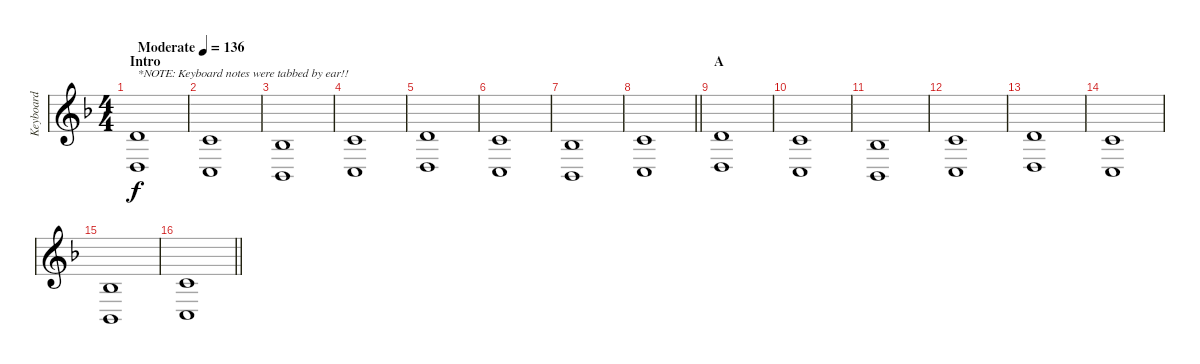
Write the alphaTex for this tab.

\track ("Keyboard" "Keyboard") {instrument churchorgan}
\staff {score}
\tuning (E4 B3 G3 D3 A2 E2) {hide}
\ts (4 4)
\section ("" "Intro")
\tempo (136 "Moderate")
\clef g2
\ks f
(3.2 0.4).1{txt "*NOTE: Keyboard notes were tabbed by ear!!" dy f instrument churchorgan} |
(1.2 3.5).1 |
(3.3 1.5).1 |
(1.2 3.5).1 |
(3.2 0.4).1 |
(1.2 3.5).1 |
(3.3 1.5).1 |
\barLineRight lightlight
(1.2 3.5).1 |
\section ("" "A")
(3.2 0.4).1 |
(1.2 3.5).1 |
(3.3 1.5).1 |
(1.2 3.5).1 |
(3.2 0.4).1 |
(1.2 3.5).1 |
(3.3 1.5).1 |
\barLineRight lightlight
(1.2 3.5).1
